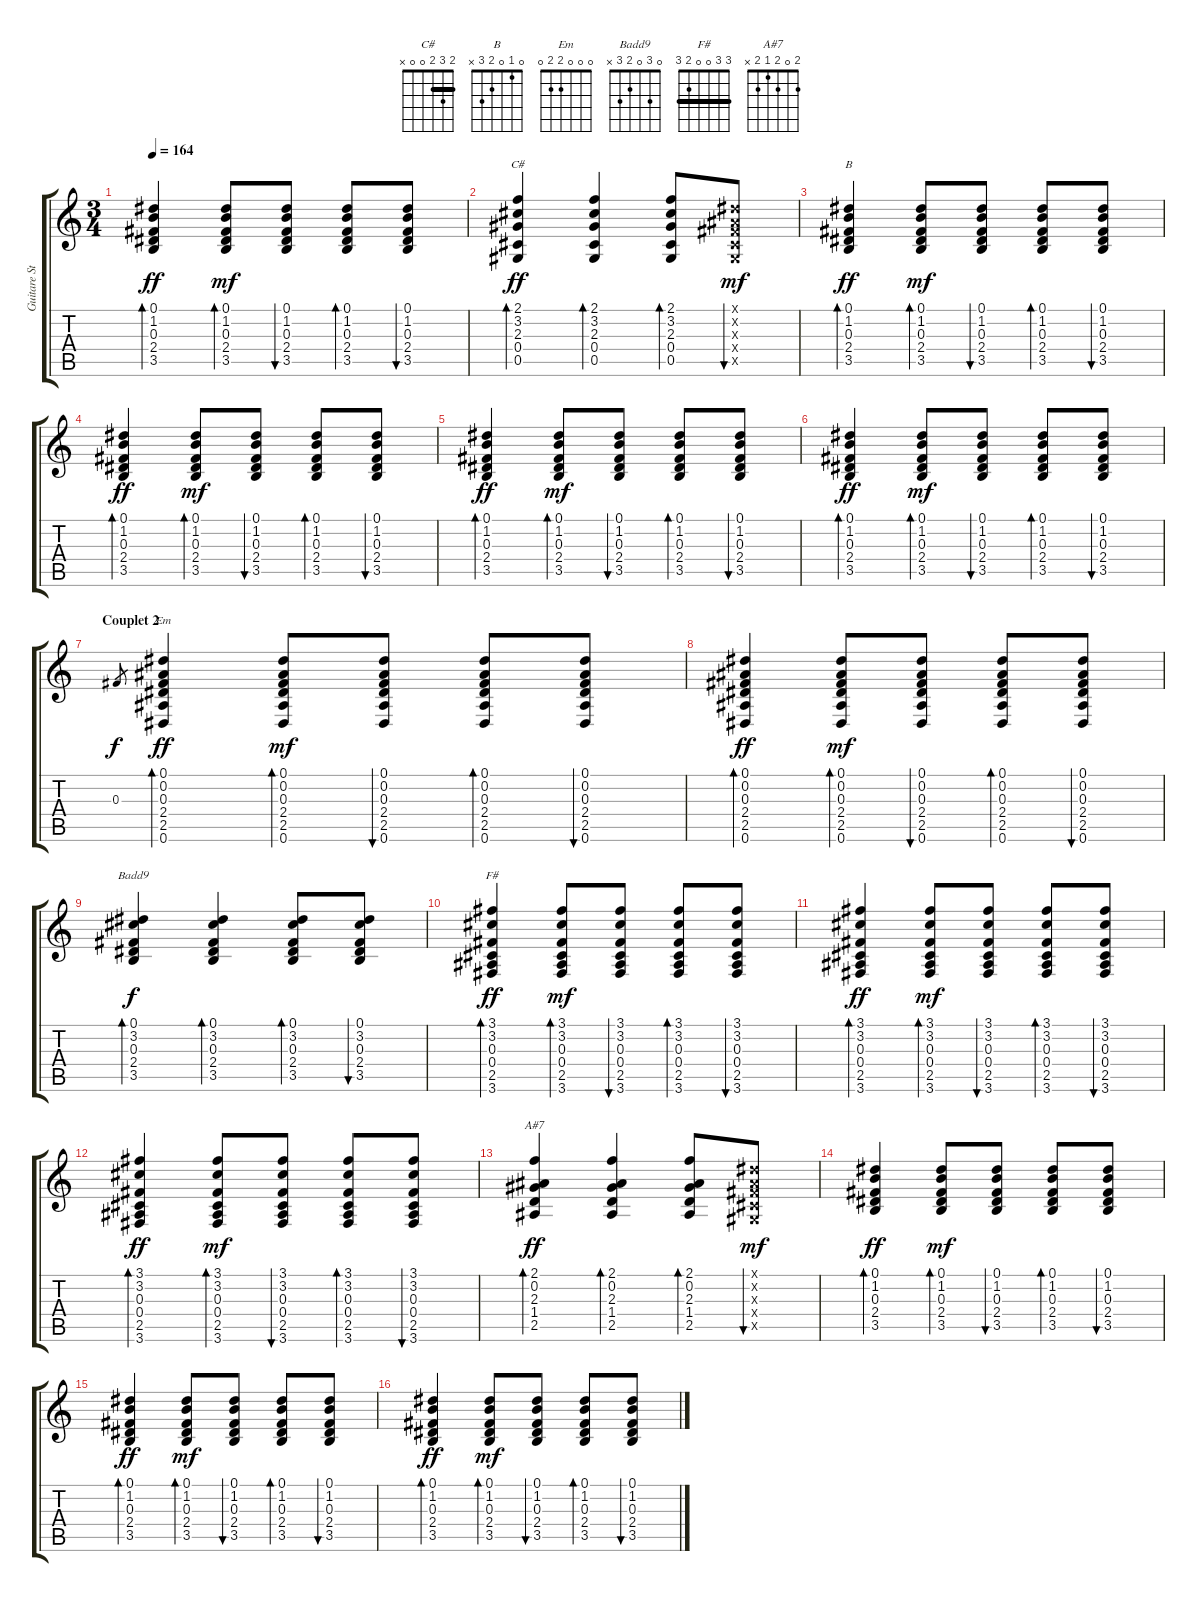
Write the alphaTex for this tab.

\track ("Guitare Stuart" "Guitare St") {instrument acousticguitarnylon}
\staff {score tabs}
\tuning (Eb4 Bb3 Gb3 Db3 Ab2 Eb2) {hide}
\chord ("C#" 2 3 2 0 0 x) {barre 2}
\chord ("B" 0 1 0 2 3 x)
\chord ("Em" 0 0 0 2 2 0)
\chord ("Badd9" 0 3 0 2 3 x)
\chord ("F#" 3 3 0 0 2 3) {barre 3}
\chord ("A#7" 2 0 2 1 2 x)
\ts (3 4)
\tempo 164
\clef g2
\ks c
(0.1 1.2 0.3 2.4 3.5).4{bd 60 dy ff} (0.1 1.2 0.3 2.4 3.5).8{bd 60 dy mf} (0.1 1.2 0.3 2.4 3.5).8{bu 60} (0.1 1.2 0.3 2.4 3.5).8{bd 60} (0.1 1.2 0.3 2.4 3.5).8{bu 60} |
(2.1 3.2 2.3 0.4 0.5).4{bd 60 ch "C#" dy ff} (2.1 3.2 2.3 0.4 0.5).4{bd 60} (2.1 3.2 2.3 0.4 0.5).8{bd 60} (0.1{x} 0.2{x} 0.3{x} 0.4{x} 0.5{x}).8{bu 60 dy mf} |
(0.1 1.2 0.3 2.4 3.5).4{bd 60 ch "B" dy ff} (0.1 1.2 0.3 2.4 3.5).8{bd 60 dy mf} (0.1 1.2 0.3 2.4 3.5).8{bu 60} (0.1 1.2 0.3 2.4 3.5).8{bd 60} (0.1 1.2 0.3 2.4 3.5).8{bu 60} |
(0.1 1.2 0.3 2.4 3.5).4{bd 60 dy ff} (0.1 1.2 0.3 2.4 3.5).8{bd 60 dy mf} (0.1 1.2 0.3 2.4 3.5).8{bu 60} (0.1 1.2 0.3 2.4 3.5).8{bd 60} (0.1 1.2 0.3 2.4 3.5).8{bu 60} |
(0.1 1.2 0.3 2.4 3.5).4{bd 60 dy ff} (0.1 1.2 0.3 2.4 3.5).8{bd 60 dy mf} (0.1 1.2 0.3 2.4 3.5).8{bu 60} (0.1 1.2 0.3 2.4 3.5).8{bd 60} (0.1 1.2 0.3 2.4 3.5).8{bu 60} |
(0.1 1.2 0.3 2.4 3.5).4{bd 60 dy ff} (0.1 1.2 0.3 2.4 3.5).8{bd 60 dy mf} (0.1 1.2 0.3 2.4 3.5).8{bu 60} (0.1 1.2 0.3 2.4 3.5).8{bd 60} (0.1 1.2 0.3 2.4 3.5).8{bu 60} |
\section ("" "Couplet 2")
0.3.8{gr dy f} (0.1 0.2 0.3 2.4 2.5 0.6).4{bd 60 ch "Em" dy ff} (0.1 0.2 0.3 2.4 2.5 0.6).8{bd 60 dy mf} (0.1 0.2 0.3 2.4 2.5 0.6).8{bu 60} (0.1 0.2 0.3 2.4 2.5 0.6).8{bd 60} (0.1 0.2 0.3 2.4 2.5 0.6).8{bu 60} |
(0.1 0.2 0.3 2.4 2.5 0.6).4{bd 60 dy ff} (0.1 0.2 0.3 2.4 2.5 0.6).8{bd 60 dy mf} (0.1 0.2 0.3 2.4 2.5 0.6).8{bu 60} (0.1 0.2 0.3 2.4 2.5 0.6).8{bd 60} (0.1 0.2 0.3 2.4 2.5 0.6).8{bu 60} |
(0.1 3.2 0.3 2.4 3.5).4{bd 60 ch "Badd9" dy f} (0.1 3.2 0.3 2.4 3.5).4{bd 60} (0.1 3.2 0.3 2.4 3.5).8{bd 60} (0.1 3.2 0.3 2.4 3.5).8{bu 60} |
(3.1 3.2 0.3 0.4 2.5 3.6).4{bd 60 ch "F#" dy ff} (3.1 3.2 0.3 0.4 2.5 3.6).8{bd 60 dy mf} (3.1 3.2 0.3 0.4 2.5 3.6).8{bu 60} (3.1 3.2 0.3 0.4 2.5 3.6).8{bd 60} (3.1 3.2 0.3 0.4 2.5 3.6).8{bu 60} |
(3.1 3.2 0.3 0.4 2.5 3.6).4{bd 60 dy ff} (3.1 3.2 0.3 0.4 2.5 3.6).8{bd 60 dy mf} (3.1 3.2 0.3 0.4 2.5 3.6).8{bu 60} (3.1 3.2 0.3 0.4 2.5 3.6).8{bd 60} (3.1 3.2 0.3 0.4 2.5 3.6).8{bu 60} |
(3.1 3.2 0.3 0.4 2.5 3.6).4{bd 60 dy ff} (3.1 3.2 0.3 0.4 2.5 3.6).8{bd 60 dy mf} (3.1 3.2 0.3 0.4 2.5 3.6).8{bu 60} (3.1 3.2 0.3 0.4 2.5 3.6).8{bd 60} (3.1 3.2 0.3 0.4 2.5 3.6).8{bu 60} |
(2.1 0.2 2.3 1.4 2.5).4{bd 60 ch "A#7" dy ff} (2.1 0.2 2.3 1.4 2.5).4{bd 60} (2.1 0.2 2.3 1.4 2.5).8{bd 60} (0.1{x} 0.2{x} 0.3{x} 0.4{x} 0.5{x}).8{bu 60 dy mf} |
(0.1 1.2 0.3 2.4 3.5).4{bd 60 dy ff} (0.1 1.2 0.3 2.4 3.5).8{bd 60 dy mf} (0.1 1.2 0.3 2.4 3.5).8{bu 60} (0.1 1.2 0.3 2.4 3.5).8{bd 60} (0.1 1.2 0.3 2.4 3.5).8{bu 60} |
(0.1 1.2 0.3 2.4 3.5).4{bd 60 dy ff} (0.1 1.2 0.3 2.4 3.5).8{bd 60 dy mf} (0.1 1.2 0.3 2.4 3.5).8{bu 60} (0.1 1.2 0.3 2.4 3.5).8{bd 60} (0.1 1.2 0.3 2.4 3.5).8{bu 60} |
(0.1 1.2 0.3 2.4 3.5).4{bd 60 dy ff} (0.1 1.2 0.3 2.4 3.5).8{bd 60 dy mf} (0.1 1.2 0.3 2.4 3.5).8{bu 60} (0.1 1.2 0.3 2.4 3.5).8{bd 60} (0.1 1.2 0.3 2.4 3.5).8{bu 60}
